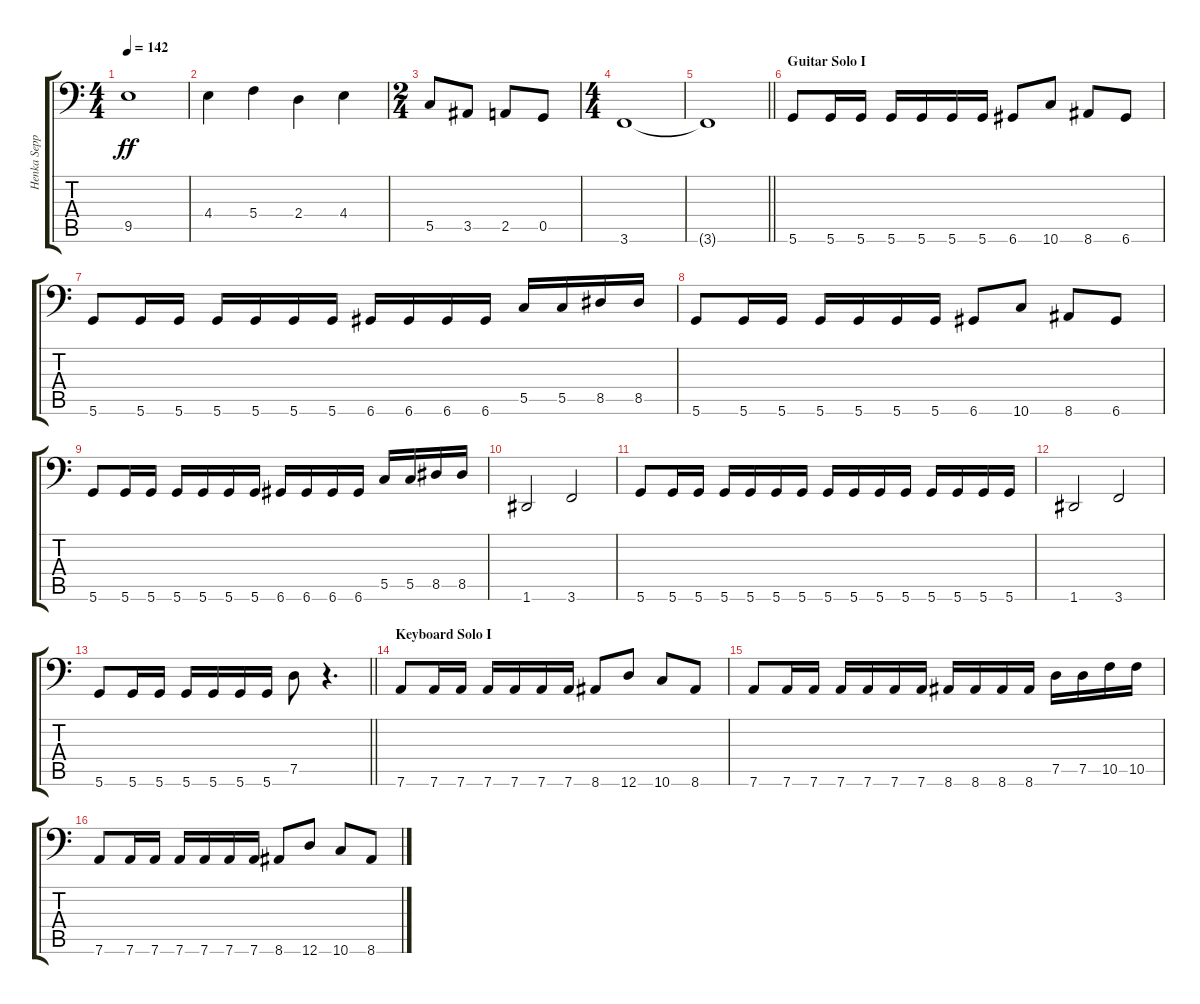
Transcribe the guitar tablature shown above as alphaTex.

\track ("Henka Sepp鋖a" "Henka Sepp") {instrument electricbasspick}
\staff {score tabs}
\tuning (D3 A2 F2 C2 G1 D1) {hide}
\ts (4 4)
\tempo 142
\clef f4
\ks c
9.5{t}.1{dy ff} |
4.4.4 5.4.4 2.4.4 4.4.4 |
\ts (2 4)
5.5.8 3.5.8 2.5.8 0.5.8 |
\ts (4 4)
3.6.1 |
\barLineRight lightlight
3.6{t}.1 |
\section ("" "Guitar Solo I")
5.6.8 5.6.16 5.6.16 5.6.16 5.6.16 5.6.16 5.6.16 6.6.8 10.6.8 8.6.8 6.6.8 |
5.6.8 5.6.16 5.6.16 5.6.16 5.6.16 5.6.16 5.6.16 6.6.16 6.6.16 6.6.16 6.6.16 5.5.16 5.5.16 8.5.16 8.5.16 |
5.6.8 5.6.16 5.6.16 5.6.16 5.6.16 5.6.16 5.6.16 6.6.8 10.6.8 8.6.8 6.6.8 |
5.6.8 5.6.16 5.6.16 5.6.16 5.6.16 5.6.16 5.6.16 6.6.16 6.6.16 6.6.16 6.6.16 5.5.16 5.5.16 8.5.16 8.5.16 |
1.6.2 3.6.2 |
5.6.8 5.6.16 5.6.16 5.6.16 5.6.16 5.6.16 5.6.16 5.6.16 5.6.16 5.6.16 5.6.16 5.6.16 5.6.16 5.6.16 5.6.16 |
1.6.2 3.6.2 |
\barLineRight lightlight
5.6.8 5.6.16 5.6.16 5.6.16 5.6.16 5.6.16 5.6.16 7.5.8 r.4{d} |
\section ("" "Keyboard Solo I")
7.6.8 7.6.16 7.6.16 7.6.16 7.6.16 7.6.16 7.6.16 8.6.8 12.6.8 10.6.8 8.6.8 |
7.6.8 7.6.16 7.6.16 7.6.16 7.6.16 7.6.16 7.6.16 8.6.16 8.6.16 8.6.16 8.6.16 7.5.16 7.5.16 10.5.16 10.5.16 |
7.6.8 7.6.16 7.6.16 7.6.16 7.6.16 7.6.16 7.6.16 8.6.8 12.6.8 10.6.8 8.6.8
